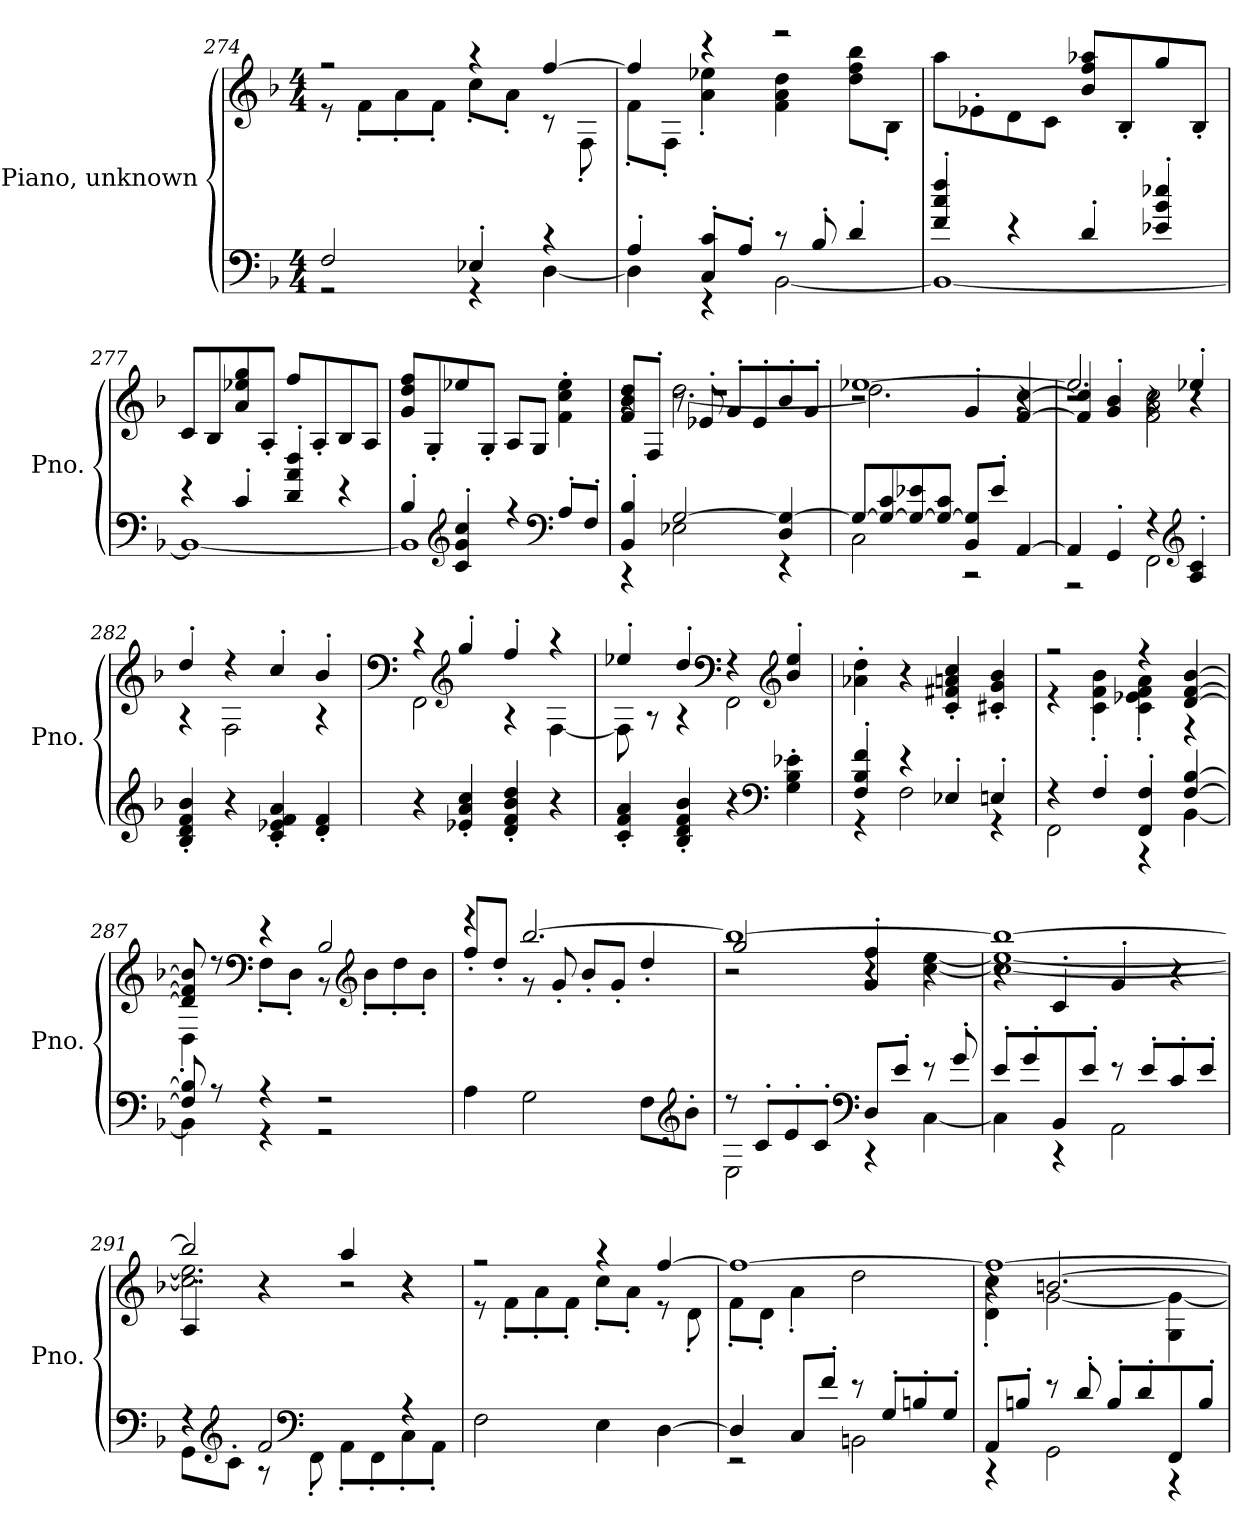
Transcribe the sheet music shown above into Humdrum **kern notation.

**kern	**kern
*part1	*part1
*staff2	*staff1
*I"Piano, unknown	*
*I'Pno.	*
*clefF4	*clefG2
*k[b-]	*k[b-]
*M4/4	*M4/4
=274	=274
*^	*^
2F/	2r	2r	8r
.	.	.	8f'\L
.	.	.	8a'\
.	.	.	8f'\J
4E-X'/	4r	4r	8cc'\L
.	.	.	8a'\J
4r	[4D\	[4ff/	8r
.	.	.	8F'\
!!LO:LB:g=z	!!
=275	=275	=275	=275
4A'/	4D\]	4ff/]	8f'\L
.	.	.	8F'\J
8C/' 8c/'L	4r	4r	4a\' 4ee-X\'
8A'/J	.	.	.
8r	[2BB-\	2r	4f\ 4a\ 4dd\
8B-'/	.	.	.
4d'/	.	.	8dd\ 8ff\ 8bb-\L
.	.	.	8B-'\J
*	*	*v	*v
=276	=276	=276
4f/' 4cc/' 4ff/'	1BB-_	8aa\L
.	.	8e-X'\
4r	.	8d\
.	.	8c\J
4d'/	.	8b-/ 8ff/ 8aa-X/L
.	.	8B-'/
4e-X/' 4b-/' 4ee-X/'	.	8gg/
.	.	8B-'/J
=277	=277	=277
4r	1BB-_	8c/L
.	.	8B-/
4c'/	.	8a/ 8ee-X/ 8gg/
.	.	8A'/J
4d/' 4a/' 4dd/'	.	8ff/L
.	.	8A'/
4r	.	8B-/
.	.	8A/J
=278	=278	=278
4B-'/	1BB-]	8g/ 8dd/ 8ff/L
.	.	8G'/
*clefG2	*	*
4c/' 4g/' 4cc/'	.	8ee-X/
.	.	8G'/J
4r	.	8A/L
.	.	8G/J
*clefF4	*	*
8A'/L	.	4f\' 4cc\' 4ee-\'
8F'/J	.	.
!!LO:LB:g=z
=279	=279	=279
*	*	*^
*	*	*	*^
4BB-/' 4B-/'	4r	1r	4r	8f/ 8b-/ 8dd/L
.	.	.	.	8F'/J
[2G/	2E-X\	.	[2.dd\	8r
.	.	.	.	8e-X'/
.	.	.	.	8g'/L
.	.	.	.	8e-'/
4D/ 4G/_	4r	.	.	8b-'/
.	.	.	.	8g'/J
=280	=280	=280	=280	=280
8G/L_	2C\	[1ee-X	2.dd\]	2r
8G/_ 8c/	.	.	.	.
8G/_ 8e-X/	.	.	.	.
8G/_ 8c/J	.	.	.	.
8BB-/ 8G/]L	2r	.	.	4g'/
8e-'/J	.	.	.	.
[4AA/	.	.	4r	[4f/ [4cc/
=281	=281	=281	=281	=281
4AA/]	2r	2.ee-/]	2r	4f/] 4cc/]
4GG'/	.	.	.	4g/' 4b-/'
4r	2FF\	.	2f\ 2a\ 2cc\	4r
*clefG2	*	*	*	*
4A/' 4c/'	.	4r	.	4ee-X'/
*v	*v	*	*	*
*	*	*v	*v
=282	=282	=282
4B-/' 4d/' 4f/' 4b-/'	4dd'/	4r
4r	4r	2F\
4c/' 4e-X/' 4f/' 4a/'	4cc'/	.
4d/' 4f/'	4b-'/	4r
=283	=283	=283
*	*clefF4	*
4r	4r	2FF\
*	*clefG2	*
4e-X/' 4a/' 4cc/'	4gg'/	.
4d/' 4f/' 4b-/' 4dd/'	4ff'/	4r
4r	4r	[4F\
!!LO:LB:g=z	!!
=284	=284	=284
4c/' 4f/' 4a/'	4ee-X'/	8F\]
.	.	8r
4B-/' 4d/' 4f/' 4b-/'	4dd'/	4r
*	*clefF4	*
4r	4r	2FF\
*clefF4	*clefG2	*
4G\' 4B-\' 4e-X\'	4b-/' 4ee-/'	.
*	*v	*v
=285	=285
*^	*
4F/' 4B-/' 4f/'	4r	4a-X\' 4dd\'
4r	2F\	4r
4E-X'/	.	4c/' 4f#X/' 4an/' 4cc/'
4En'/	4r	4c#X/' 4g/' 4b-/'
=286	=286	=286
*	*	*^
4r	2FF\	2r	4r
4F'/	.	.	4c\' 4f\' 4b-\'
4FF/' 4F/'	4r	4r	4c\' 4e-X\' 4f\' 4a\'
[4F/ [4B-/	[4BB-\	[4d/ [4f/ [4b-/	4r
=287	=287	=287	=287
8F/] 8B-/]	4BB-\]	8d/] 8f/] 8b-/]	4D'\
8r	.	8r	.
*	*	*clefF4	*
4r	4r	4r	8F'\L
.	.	.	8D'\J
2r	2r	2B-/	8r
*	*	*clefG2	*
.	.	.	8b-'\L
.	.	.	8dd'\
.	.	.	8b-'\J
*v	*v	*	*
!!LO:LB:g=z	!!
=288	=288	=288
4A\	4r	8ff'/L
.	.	8dd'/J
2G\	[2.bb-/	8r
.	.	8g'/
.	.	8b-'/L
.	.	8g'/J
8F\L	.	4dd'/
*clefG2	*	*
8b-'\J	.	.
=289	=289	=289
*^	*	*^
8r	2E\	1bb-_	2r	2gg/
8c'/L	.	.	.	.
8e'/	.	.	.	.
8c'/J	.	.	.	.
*clefF4	*	*	*	*
8D/L	4r	.	4r	4g/' 4ff/'
8e'/J	.	.	.	.
8r	[4C\	.	[4cc\ [4ee\	4r
8g'/	.	.	.	.
=290	=290	=290	=290	=290
8e'/L	4C\]	1bb-_	1cc_ 1ee_	4r
8g'/	.	.	.	.
8BB-/	4r	.	.	4c'/
8e'/J	.	.	.	.
8r	2AA\	.	.	4g'/
8e'/L	.	.	.	.
8c'/	.	.	.	4r
8e'/J	.	.	.	.
=291	=291	=291	=291	=291
4r	8GG\L	2bb-/]	2.cc\] 2.ee\]	4A'/
*clefG2	*	*	*	*
.	8c'\J	.	.	.
2f/	8r	.	.	4r
*clefF4	*	*	*	*
.	8FF'\	.	.	.
.	8AA'\L	2r	.	4aa/
.	8FF'\	.	.	.
4r	8C'\	.	4r	4r
.	8AA'\J	.	.	.
*v	*v	*	*	*
*	*	*v	*v
!!LO:LB:g=z
=292	=292	=292
2F\	2r	8r
.	.	8f'\L
.	.	8a'\
.	.	8f'\J
4E\	4r	8cc'\L
.	.	8a'\J
[4D\	[4ff/	8r
.	.	8d'\
=293	=293	=293
*^	*	*
4D/]	2r	1ff_	8f'\L
.	.	.	8d'\J
8C/L	.	.	4a'\
8f'/J	.	.	.
8r	2BBn\	.	2dd\
8G'/L	.	.	.
8Bn'/	.	.	.
8G'/J	.	.	.
=294	=294	=294	=294
*	*	*	*^
8AA/L	4r	1ff_	4d\' 4cc\'	4r
8Bn'/J	.	.	.	.
8r	2GG\	.	[2g\	[2.bn/
8d'/	.	.	.	.
8B'/L	.	.	.	.
8d'/	.	.	.	.
8FF/	4r	.	4G\ 4g\_	.
8B'/J	.	.	.	.
*v	*v	*	*	*
*	*v	*v	*v
=	=
*-	*-
